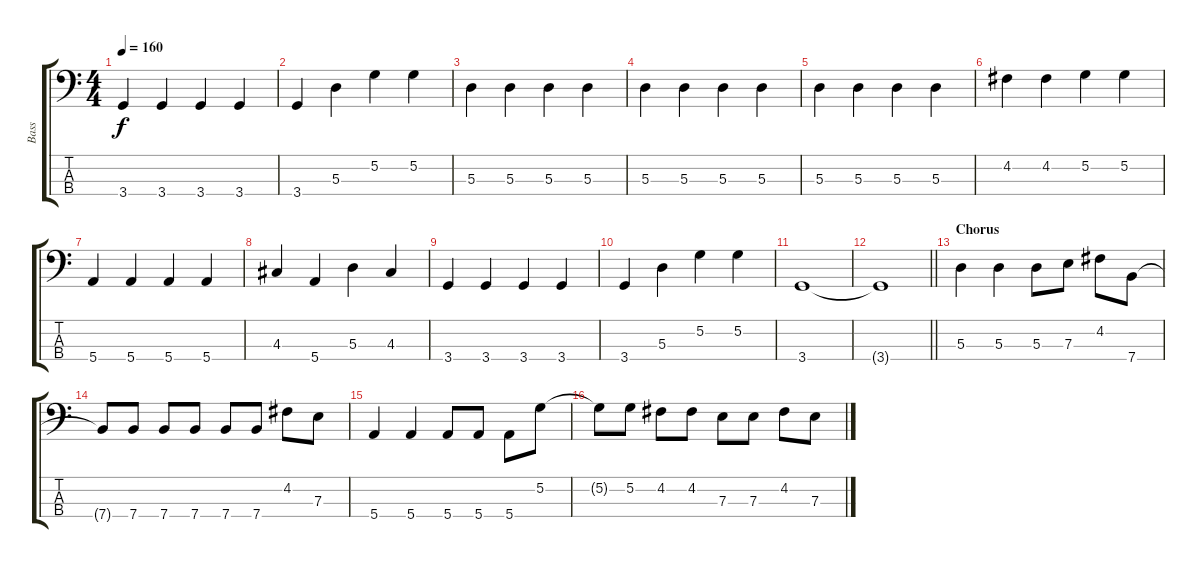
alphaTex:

\track ("Bass" "Bass") {instrument electricbassfinger}
\staff {score tabs}
\tuning (G2 D2 A1 E1) {hide}
\ts (4 4)
\tempo 160
\clef f4
\ks c
3.4.4{dy f} 3.4.4 3.4.4 3.4.4 |
3.4.4 5.3.4 5.2.4 5.2.4 |
5.3.4 5.3.4 5.3.4 5.3.4 |
5.3.4 5.3.4 5.3.4 5.3.4 |
5.3.4 5.3.4 5.3.4 5.3.4 |
4.2.4 4.2.4 5.2.4 5.2.4 |
5.4.4 5.4.4 5.4.4 5.4.4 |
4.3.4 5.4.4 5.3.4 4.3.4 |
3.4.4 3.4.4 3.4.4 3.4.4 |
3.4.4 5.3.4 5.2.4 5.2.4 |
3.4.1 |
\barLineRight lightlight
3.4{t}.1 |
\section ("" "Chorus")
5.3.4 5.3.4 5.3.8 7.3.8 4.2.8 7.4.8 |
7.4{t}.8 7.4.8 7.4.8 7.4.8 7.4.8 7.4.8 4.2.8 7.3.8 |
5.4.4 5.4.4 5.4.8 5.4.8 5.4.8 5.2.8 |
5.2{t}.8 5.2.8 4.2.8 4.2.8 7.3.8 7.3.8 4.2.8 7.3.8
